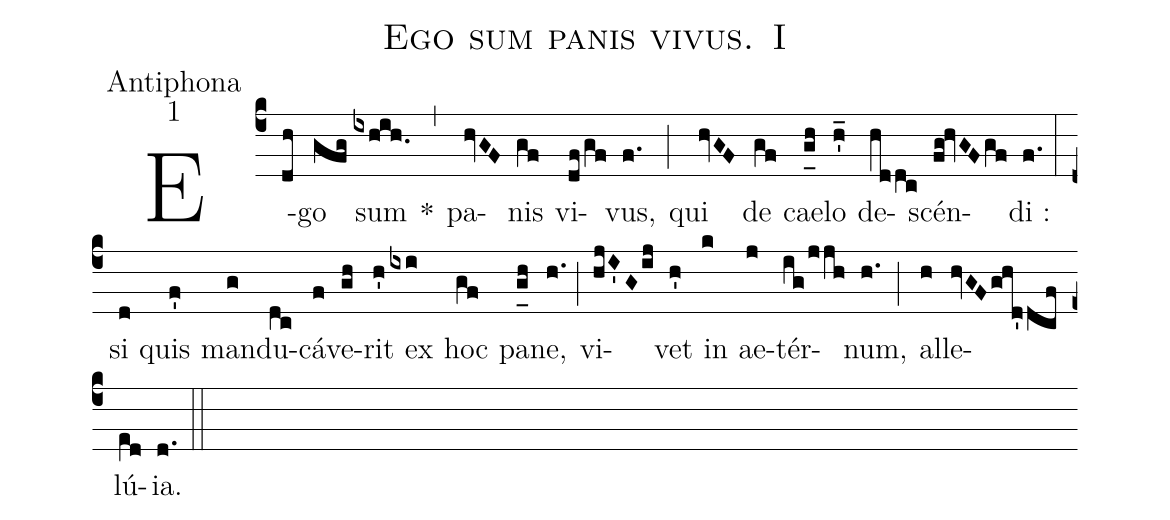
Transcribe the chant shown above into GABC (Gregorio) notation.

name:Ego sum panis vivus. I;
office-part:Antiphona;
mode:1;
%%
(c4) E(dh)go(gfg) sum(ixhih.) *(,) pa(hvGF)nis(gf) vi(df/gf)vus,(f.) (;) qui(hvGF) de(gf) cae(g_[uh:l]h)lo(h'_) de(hddc)scén(fg!hvGFgf)di :(f.) (:) si(d) quis(f') man(g)du(dc)cá(f)ve(gh)rit(h') ex(ixi) hoc(gf) pa(g_[uh:l]h)ne,(h.) (;) vi(hjI'Gij)vet(h') in(k) ae(j)tér(ig/jjh)num,(h.) (;) al(h)le(hvGFghd'dcf)lú(e[ll:1]d){ia}.(d.) (::)
